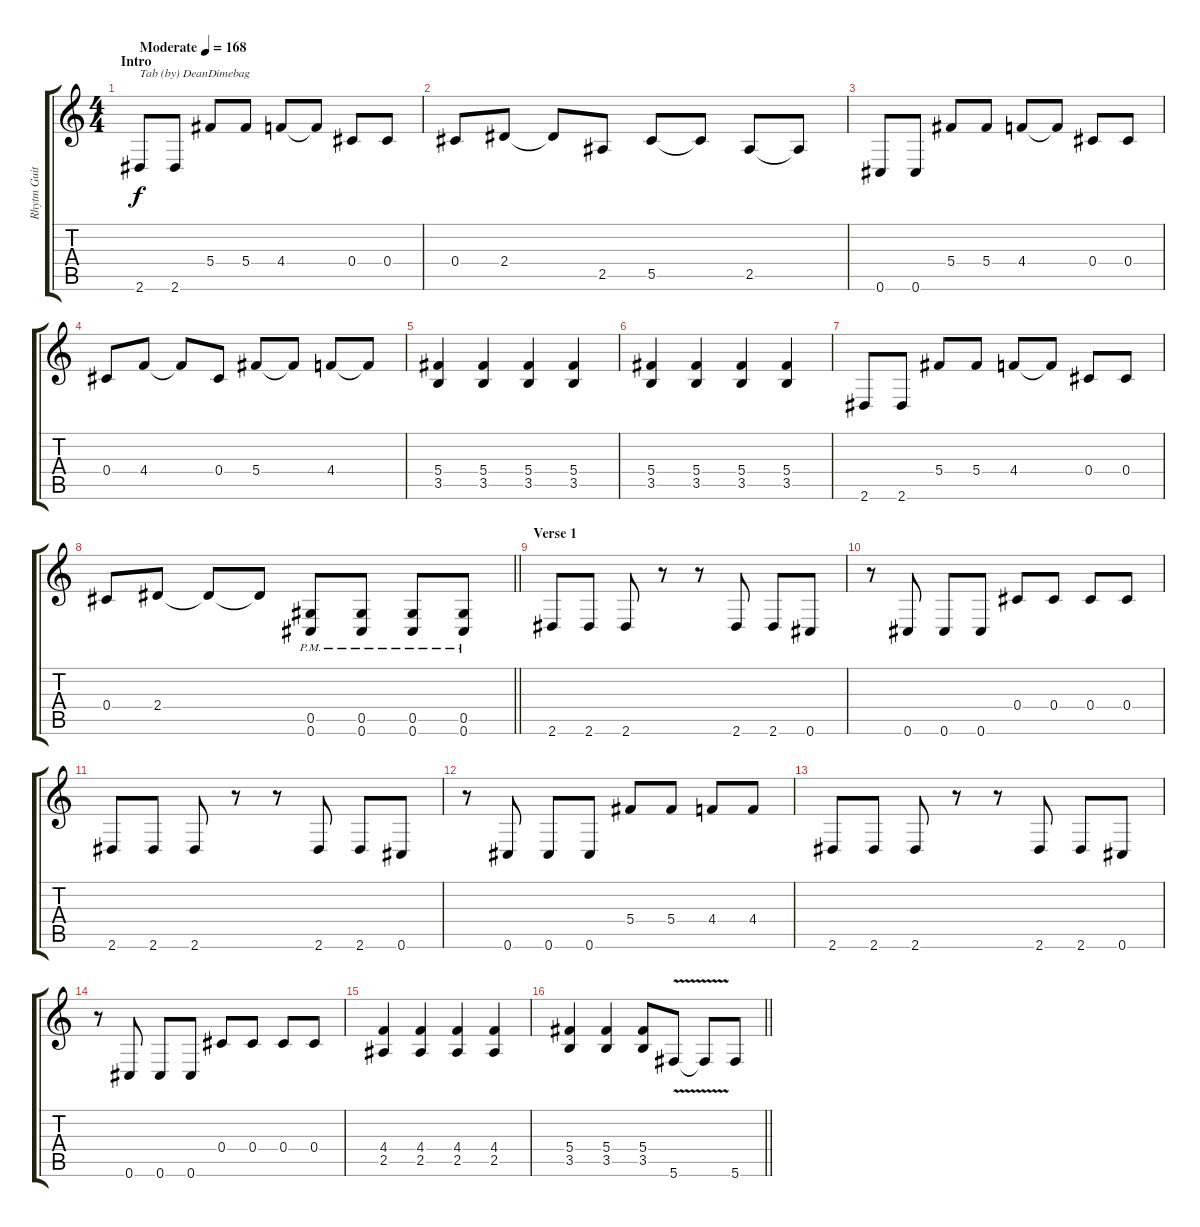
\track ("Rhytm Guitar [L]" "Rhytm Guit") {instrument distortionguitar}
\staff {score tabs}
\tuning (Eb4 Bb3 Gb3 Db3 Ab2 Db2) {hide}
\ts (4 4)
\section ("" "Intro")
\tempo (168 "Moderate")
\clef g2
\ks c
2.6.8{txt "Tab (by) DeanDimebag" dy f instrument distortionguitar} 2.6.8 5.4.8 5.4.8 4.4.8 4.4{t}.8 0.4.8 0.4.8 |
0.4.8 2.4.8 2.4{t}.8 2.5.8 5.5.8 5.5{t}.8 2.5.8 2.5{t}.8 |
0.6.8 0.6.8 5.4.8 5.4.8 4.4.8 4.4{t}.8 0.4.8 0.4.8 |
0.4.8 4.4.8 4.4{t}.8 0.4.8 5.4.8 5.4{t}.8 4.4.8 4.4{t}.8 |
(5.4 3.5).4 (5.4 3.5).4 (5.4 3.5).4 (5.4 3.5).4 |
(5.4 3.5).4 (5.4 3.5).4 (5.4 3.5).4 (5.4 3.5).4 |
2.6.8 2.6.8 5.4.8 5.4.8 4.4.8 4.4{t}.8 0.4.8 0.4.8 |
\barLineRight lightlight
0.4.8 2.4.8 2.4{t}.8 2.4{t}.8 (0.5{pm} 0.6{pm}).8 (0.5{pm} 0.6{pm}).8 (0.5{pm} 0.6{pm}).8 (0.5{pm} 0.6{pm}).8 |
\section ("" "Verse 1")
2.6.8 2.6.8 2.6.8 r.8 r.8 2.6.8 2.6.8 0.6.8 |
r.8 0.6.8 0.6.8 0.6.8 0.4.8 0.4.8 0.4.8 0.4.8 |
2.6.8 2.6.8 2.6.8 r.8 r.8 2.6.8 2.6.8 0.6.8 |
r.8 0.6.8 0.6.8 0.6.8 5.4.8 5.4.8 4.4.8 4.4.8 |
2.6.8 2.6.8 2.6.8 r.8 r.8 2.6.8 2.6.8 0.6.8 |
r.8 0.6.8 0.6.8 0.6.8 0.4.8 0.4.8 0.4.8 0.4.8 |
(4.4 2.5).4 (4.4 2.5).4 (4.4 2.5).4 (4.4 2.5).4 |
\barLineRight lightlight
(5.4 3.5).4 (5.4 3.5).4 (5.4 3.5).8 5.6{v}.8 5.6{t}.8 5.6.8
